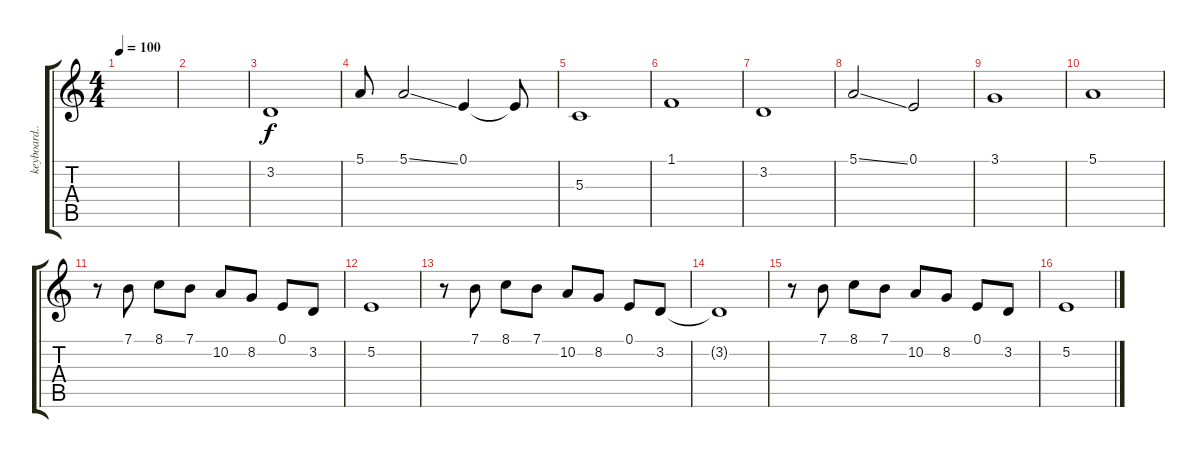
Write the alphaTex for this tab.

\track ("keyboard..," "keyboard..") {instrument pad4choir}
\staff {score tabs}
\tuning (E4 B3 G3 D3 A2 E2) {hide}
\ts (4 4)
\tempo 100
\clef g2
\ks c
|
|
3.2.1{balance 14} |
5.1.8 5.1{ss}.2 0.1.4 0.1{t}.8 |
5.3.1 |
1.1.1 |
3.2.1 |
5.1{ss}.2 0.1.2 |
3.1.1 |
5.1.1 |
r.8{volume 16 balance 8} 7.1.8 8.1.8 7.1.8 10.2.8 8.2.8 0.1.8 3.2.8 |
5.2.1 |
r.8 7.1.8 8.1.8 7.1.8 10.2.8 8.2.8 0.1.8 3.2.8 |
3.2{t}.1 |
r.8 7.1.8 8.1.8 7.1.8 10.2.8 8.2.8 0.1.8 3.2.8 |
5.2.1
